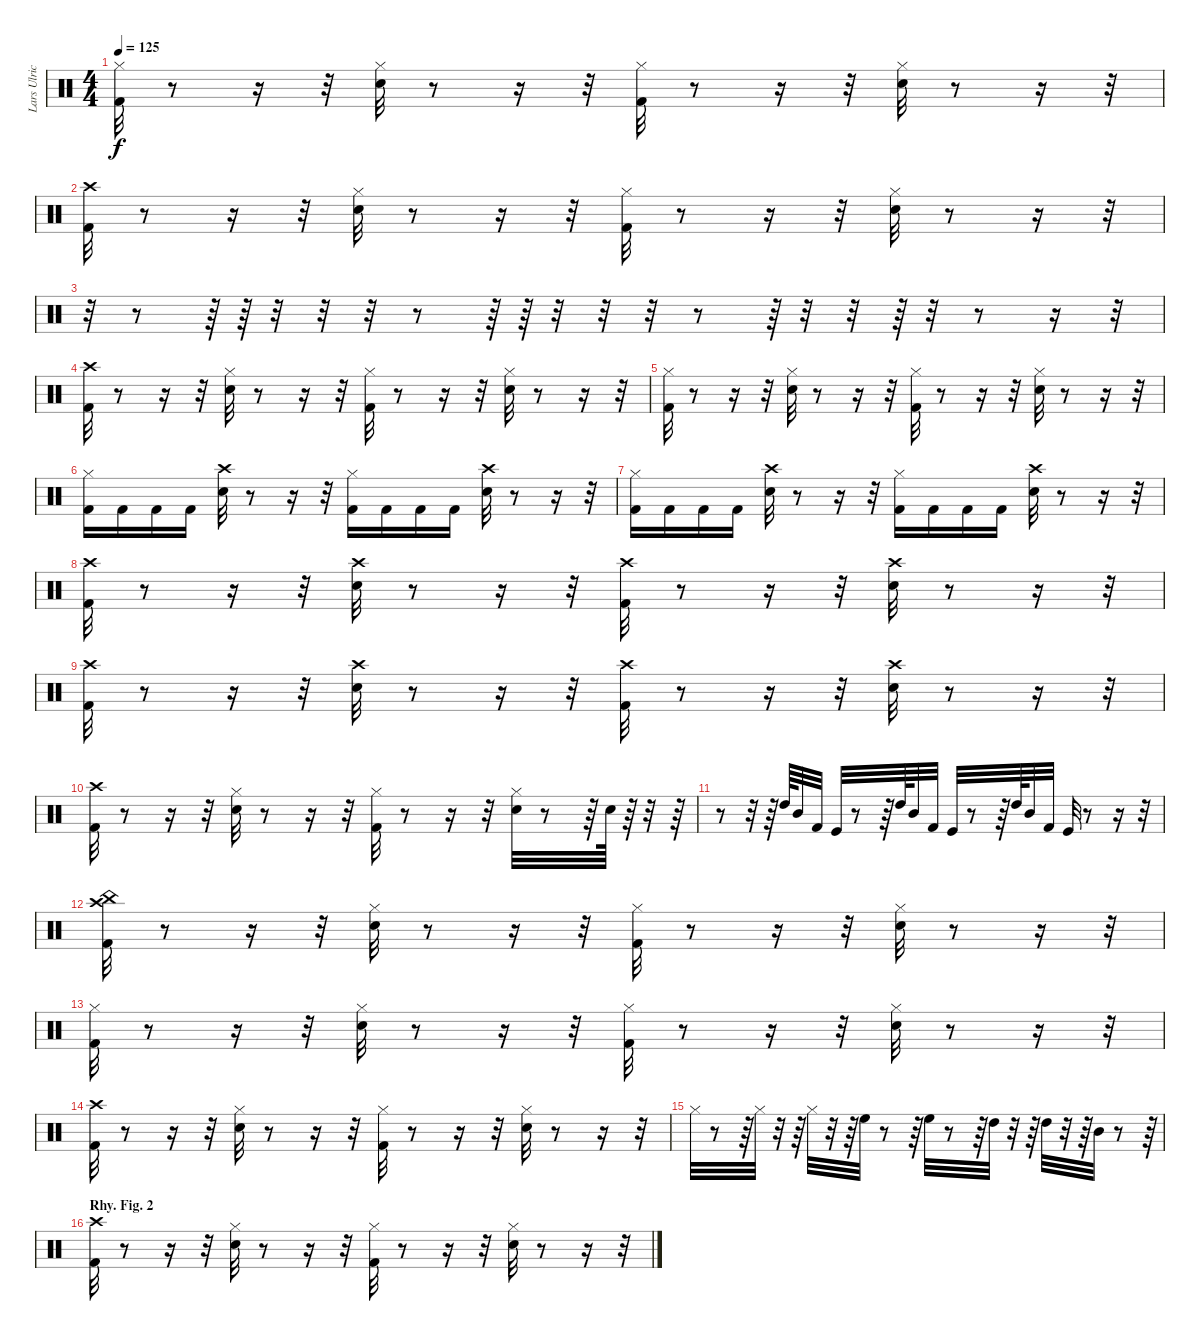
\track ("Lars Ulrich (Drums)" "Lars Ulric") {instrument percussion}
\staff {score}
\articulation defaults
\ts (4 4)
\tempo 125
\clef neutral
\ks c
("Kick (hit) 2" "Hi-Hat (closed)").32{dy f} r.8 r.16 r.32 ("Snare (hit) 2" "Hi-Hat (closed)").32 r.8 r.16 r.32 ("Kick (hit) 2" "Hi-Hat (closed)").32 r.8 r.16 r.32 ("Snare (hit) 2" "Hi-Hat (closed)").32 r.8 r.16 r.32 |
("Kick (hit) 2" "Crash high (hit)").32 r.8 r.16 r.32 ("Hi-Hat (closed)" "Snare (hit) 2").32 r.8 r.16 r.32 ("Hi-Hat (closed)" "Kick (hit) 2").32 r.8 r.16 r.32 ("Hi-Hat (closed)" "Snare (hit) 2").32 r.8 r.16 r.32 |
r.32 r.8 r.64 r.64 r.32 r.32 r.32 r.8 r.64 r.64 r.32 r.32 r.32 r.8 r.64 r.32 r.32 r.64 r.32 r.8 r.16 r.32 |
("Kick (hit) 2" "Crash high (hit)").32 r.8 r.16 r.32 ("Hi-Hat (closed)" "Snare (hit) 2").32 r.8 r.16 r.32 ("Hi-Hat (closed)" "Kick (hit) 2").32 r.8 r.16 r.32 ("Hi-Hat (closed)" "Snare (hit) 2").32 r.8 r.16 r.32 |
("Kick (hit) 2" "Hi-Hat (closed)").32 r.8 r.16 r.32 ("Snare (hit) 2" "Hi-Hat (closed)").32 r.8 r.16 r.32 ("Kick (hit) 2" "Hi-Hat (closed)").32 r.8 r.16 r.32 ("Snare (hit) 2" "Hi-Hat (closed)").32 r.8 r.16 r.32 |
("Hi-Hat (closed)" "Kick (hit) 2").16 "Kick (hit) 2".16 "Kick (hit) 2".16 "Kick (hit) 2".16 ("Crash high (hit)" "Snare (hit) 2").32 r.8 r.16 r.32 ("Hi-Hat (closed)" "Kick (hit) 2").16 "Kick (hit) 2".16 "Kick (hit) 2".16 "Kick (hit) 2".16 ("Crash high (hit)" "Snare (hit) 2").32 r.8 r.16 r.32 |
("Hi-Hat (closed)" "Kick (hit) 2").16 "Kick (hit) 2".16 "Kick (hit) 2".16 "Kick (hit) 2".16 ("Snare (hit) 2" "Crash high (hit)").32 r.8 r.16 r.32 ("Hi-Hat (closed)" "Kick (hit) 2").16 "Kick (hit) 2".16 "Kick (hit) 2".16 "Kick (hit) 2".16 ("Crash high (hit)" "Snare (hit) 2").32 r.8 r.16 r.32 |
("Crash high (hit)" "Kick (hit) 2").32 r.8 r.16 r.32 ("Crash high (hit)" "Snare (hit) 2").32 r.8 r.16 r.32 ("Crash high (hit)" "Kick (hit) 2").32 r.8 r.16 r.32 ("Crash high (hit)" "Snare (hit) 2").32 r.8 r.16 r.32 |
("Crash high (hit)" "Kick (hit) 2").32 r.8 r.16 r.32 ("Crash high (hit)" "Snare (hit) 2").32 r.8 r.16 r.32 ("Crash high (hit)" "Kick (hit) 2").32 r.8 r.16 r.32 ("Crash high (hit)" "Snare (hit) 2").32 r.8 r.16 r.32 |
("Crash high (hit)" "Kick (hit) 2").32 r.8 r.16 r.32 ("Hi-Hat (closed)" "Snare (hit) 2").32 r.8 r.16 r.32 ("Kick (hit) 2" "Hi-Hat (closed)").32 r.8 r.16 r.32 ("Hi-Hat (closed)" "Snare (hit) 2").32 r.8 r.64 "Snare (hit) 2".64 r.64 r.32 r.64 |
r.8 r.32 r.64 "High Tom (hit)".64 "Mid Tom (hit)".32 "Kick (hit) 2".32 "Kick (hit)".32 r.8 r.64 "High Tom (hit)".64 "Mid Tom (hit)".32 "Kick (hit) 2".32 "Kick (hit)".32 r.8 r.64 "High Tom (hit)".64 "Mid Tom (hit)".32 "Kick (hit) 2".32 "Kick (hit)".32 r.8 r.16 r.32 |
("Kick (hit) 2" "Crash high (hit)" "China (hit)").32 r.8 r.16 r.32 ("Snare (hit) 2" "Hi-Hat (closed)").32 r.8 r.16 r.32 ("Kick (hit) 2" "Hi-Hat (closed)").32 r.8 r.16 r.32 ("Snare (hit) 2" "Hi-Hat (closed)").32 r.8 r.16 r.32 |
("Kick (hit) 2" "Hi-Hat (closed)").32 r.8 r.16 r.32 ("Snare (hit) 2" "Hi-Hat (closed)").32 r.8 r.16 r.32 ("Kick (hit) 2" "Hi-Hat (closed)").32 r.8 r.16 r.32 ("Snare (hit) 2" "Hi-Hat (closed)").32 r.8 r.16 r.32 |
("Kick (hit) 2" "Crash high (hit)").32 r.8 r.16 r.32 ("Hi-Hat (closed)" "Snare (hit) 2").32 r.8 r.16 r.32 ("Hi-Hat (closed)" "Kick (hit) 2").32 r.8 r.16 r.32 ("Hi-Hat (closed)" "Snare (hit) 2").32 r.8 r.16 r.32 |
"Hi-Hat (closed)".32 r.8 r.64 "Hi-Hat (closed)".32 r.32 r.64 "Hi-Hat (closed)".32 r.32 r.64 "High Floor Tom (hit)".32 r.8 r.64 "High Floor Tom (hit)".32 r.8 r.64 "High Tom (hit)".32 r.32 r.64 "High Tom (hit)".32 r.32 r.64 "Mid Tom (hit)".32 r.8 r.64 |
\section ("" "Rhy. Fig. 2")
("Kick (hit) 2" "Crash high (hit)").32 r.8 r.16 r.32 ("Snare (hit) 2" "Hi-Hat (closed)").32 r.8 r.16 r.32 ("Kick (hit) 2" "Hi-Hat (closed)").32 r.8 r.16 r.32 ("Snare (hit) 2" "Hi-Hat (closed)").32 r.8 r.16 r.32
